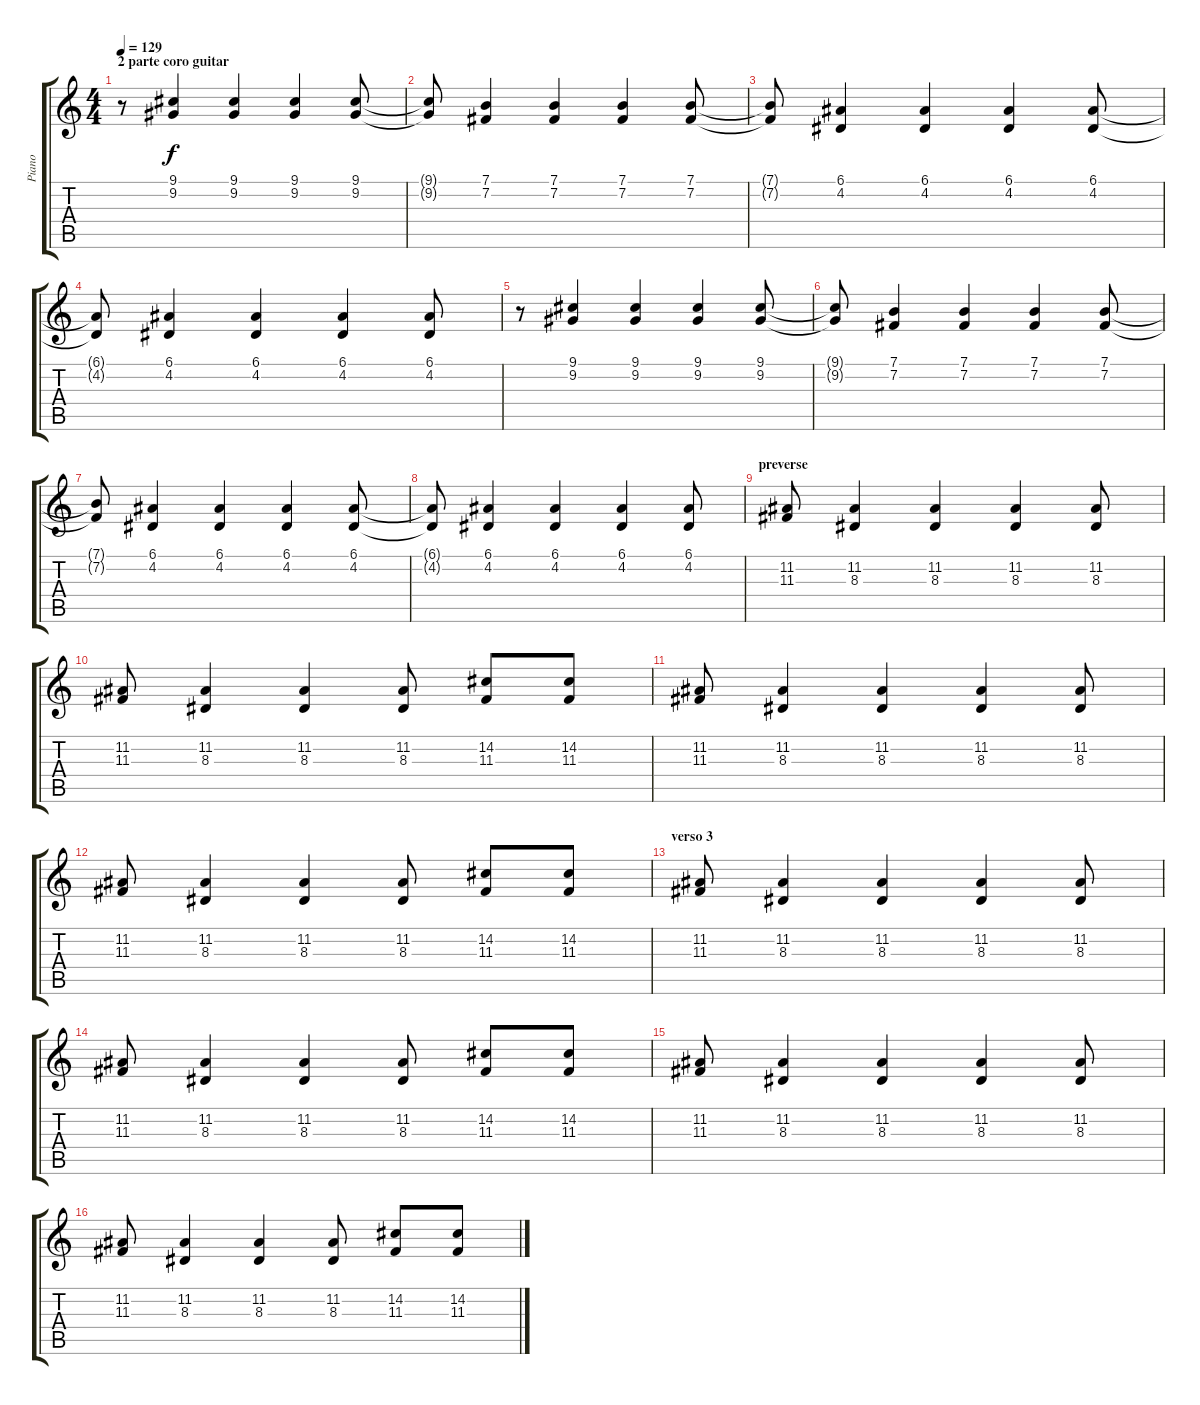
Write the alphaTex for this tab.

\track ("Piano" "Piano") {instrument brightacousticpiano}
\staff {score tabs}
\tuning (E4 B3 G3 D3 A2 E2) {hide}
\ts (4 4)
\section ("" "2 parte coro guitar")
\tempo 129
\clef g2
\ks c
r.8{dy f} (9.1 9.2).4 (9.1 9.2).4 (9.1 9.2).4 (9.1 9.2).8 |
(9.1{t} 9.2{t}).8 (7.1 7.2).4 (7.1 7.2).4 (7.1 7.2).4 (7.1 7.2).8 |
(7.1{t} 7.2{t}).8 (6.1 4.2).4 (6.1 4.2).4 (6.1 4.2).4 (6.1 4.2).8 |
(6.1{t} 4.2{t}).8 (6.1 4.2).4 (6.1 4.2).4 (6.1 4.2).4 (6.1 4.2).8 |
r.8 (9.1 9.2).4 (9.1 9.2).4 (9.1 9.2).4 (9.1 9.2).8 |
(9.1{t} 9.2{t}).8 (7.1 7.2).4 (7.1 7.2).4 (7.1 7.2).4 (7.1 7.2).8 |
(7.1{t} 7.2{t}).8 (6.1 4.2).4 (6.1 4.2).4 (6.1 4.2).4 (6.1 4.2).8 |
(6.1{t} 4.2{t}).8 (6.1 4.2).4 (6.1 4.2).4 (6.1 4.2).4 (6.1 4.2).8 |
\section ("" "preverse")
(11.2 11.3).8 (11.2 8.3).4 (11.2 8.3).4 (11.2 8.3).4 (11.2 8.3).8 |
(11.2 11.3).8 (11.2 8.3).4 (11.2 8.3).4 (11.2 8.3).8 (14.2 11.3).8 (14.2 11.3).8 |
(11.2 11.3).8 (11.2 8.3).4 (11.2 8.3).4 (11.2 8.3).4 (11.2 8.3).8 |
(11.2 11.3).8 (11.2 8.3).4 (11.2 8.3).4 (11.2 8.3).8 (14.2 11.3).8 (14.2 11.3).8 |
\section ("" "verso 3")
(11.2 11.3).8 (11.2 8.3).4 (11.2 8.3).4 (11.2 8.3).4 (11.2 8.3).8 |
(11.2 11.3).8 (11.2 8.3).4 (11.2 8.3).4 (11.2 8.3).8 (14.2 11.3).8 (14.2 11.3).8 |
(11.2 11.3).8 (11.2 8.3).4 (11.2 8.3).4 (11.2 8.3).4 (11.2 8.3).8 |
(11.2 11.3).8 (11.2 8.3).4 (11.2 8.3).4 (11.2 8.3).8 (14.2 11.3).8 (14.2 11.3).8
